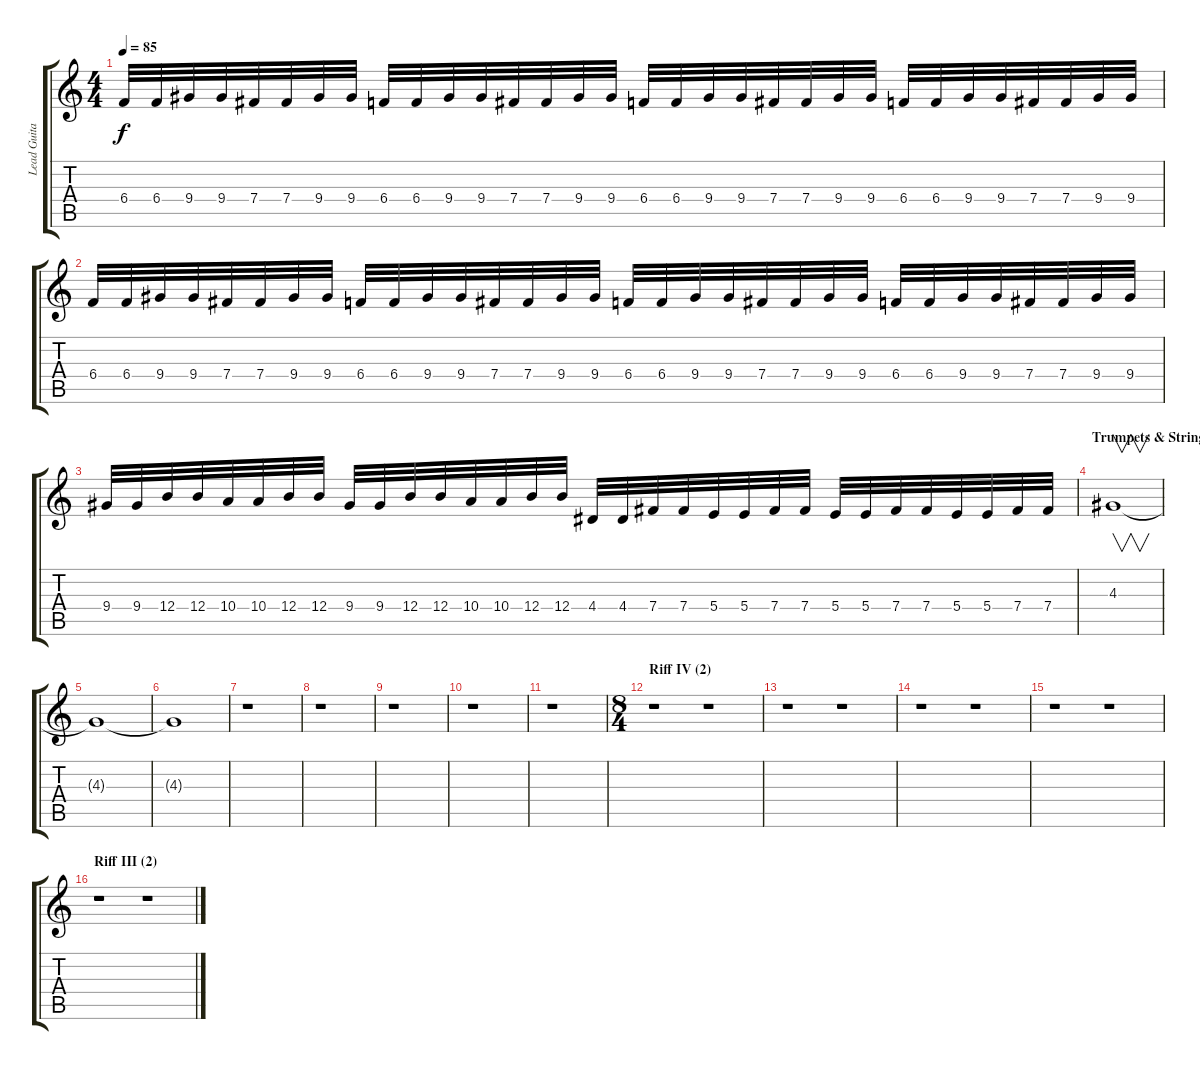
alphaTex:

\track ("Lead Guitar 2" "Lead Guita") {instrument distortionguitar}
\staff {score tabs}
\tuning (Db4 Ab3 E3 B2 Gb2 Db2) {hide}
\ts (4 4)
\tempo 85
\clef g2
\ks c
6.4.32{dy f} 6.4.32 9.4.32 9.4.32 7.4.32 7.4.32 9.4.32 9.4.32 6.4.32 6.4.32 9.4.32 9.4.32 7.4.32 7.4.32 9.4.32 9.4.32 6.4.32 6.4.32 9.4.32 9.4.32 7.4.32 7.4.32 9.4.32 9.4.32 6.4.32 6.4.32 9.4.32 9.4.32 7.4.32 7.4.32 9.4.32 9.4.32 |
6.4.32 6.4.32 9.4.32 9.4.32 7.4.32 7.4.32 9.4.32 9.4.32 6.4.32 6.4.32 9.4.32 9.4.32 7.4.32 7.4.32 9.4.32 9.4.32 6.4.32 6.4.32 9.4.32 9.4.32 7.4.32 7.4.32 9.4.32 9.4.32 6.4.32 6.4.32 9.4.32 9.4.32 7.4.32 7.4.32 9.4.32 9.4.32 |
9.4.32 9.4.32 12.4.32 12.4.32 10.4.32 10.4.32 12.4.32 12.4.32 9.4.32 9.4.32 12.4.32 12.4.32 10.4.32 10.4.32 12.4.32 12.4.32 4.4.32 4.4.32 7.4.32 7.4.32 5.4.32 5.4.32 7.4.32 7.4.32 5.4.32 5.4.32 7.4.32 7.4.32 5.4.32 5.4.32 7.4.32 7.4.32 |
\section ("" "Trumpets & String Ensemble")
4.3.1{v volume 0} |
4.3{t}.1 |
4.3{t}.1 |
r.1 |
r.1 |
r.1 |
r.1 |
r.1 |
\ts (8 4)
\section ("" "Riff IV (2)")
r.1 r.1 |
r.1 r.1 |
r.1 r.1 |
r.1 r.1 |
\section ("" "Riff III (2)")
r.1 r.1
